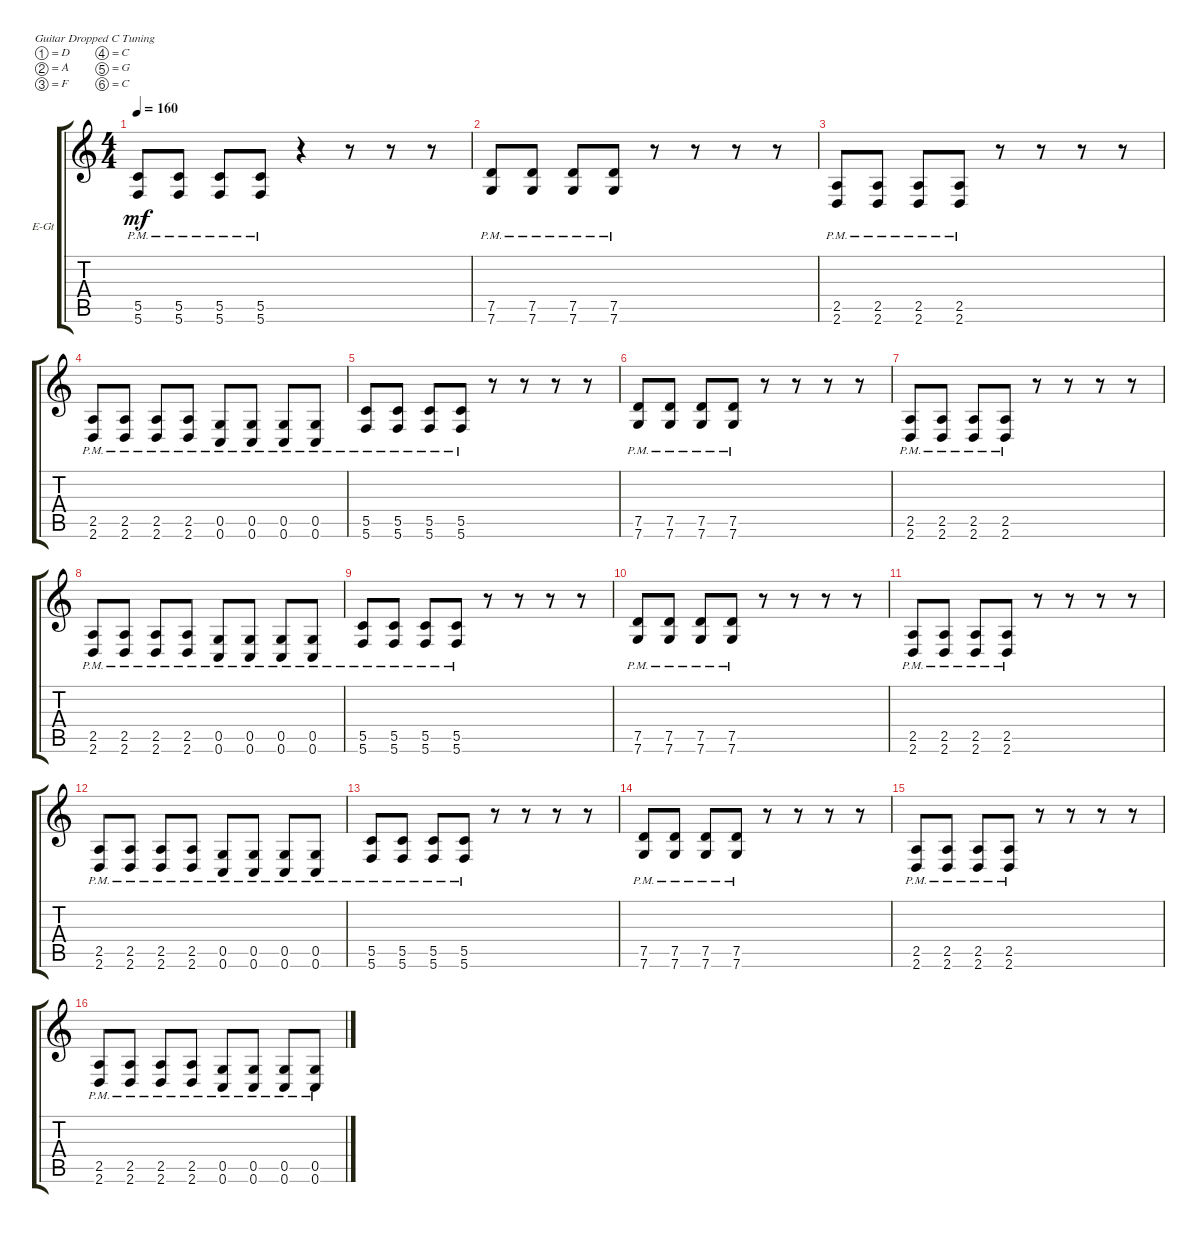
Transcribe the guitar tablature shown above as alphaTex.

\defaultSystemsLayout 4
\bracketExtendMode groupsimilarinstruments
\firstSystemTrackNameOrientation horizontal
\otherSystemsTrackNameOrientation horizontal
\track ("Electric Guitar" "E-Gt") {solo instrument distortionguitar}
\staff {score tabs}
\tuning (D4 A3 F3 C3 G2 C2)
\ts (4 4)
\tempo 160
\clef g2
\ks c
(5.6{pm} 5.5{pm}).8{dy mf} (5.6{pm} 5.5{pm}).8 (5.6{pm} 5.5{pm}).8 (5.6{pm} 5.5{pm}).8 r.4 r.8 r.8 r.8 |
(7.6{pm} 7.5{pm}).8 (7.6{pm} 7.5{pm}).8 (7.6{pm} 7.5{pm}).8 (7.6{pm} 7.5{pm}).8 r.8 r.8 r.8 r.8 |
(2.6{pm} 2.5{pm}).8 (2.6{pm} 2.5{pm}).8 (2.6{pm} 2.5{pm}).8 (2.6{pm} 2.5{pm}).8 r.8 r.8 r.8 r.8 |
(2.6{pm} 2.5{pm}).8 (2.6{pm} 2.5{pm}).8 (2.6{pm} 2.5{pm}).8 (2.6{pm} 2.5{pm}).8 (0.6{pm} 0.5{pm}).8 (0.6{pm} 0.5{pm}).8 (0.6{pm} 0.5{pm}).8 (0.6{pm} 0.5{pm}).8 |
(5.6{pm} 5.5{pm}).8 (5.6{pm} 5.5{pm}).8 (5.6{pm} 5.5{pm}).8 (5.6{pm} 5.5{pm}).8 r.8 r.8 r.8 r.8 |
(7.6{pm} 7.5{pm}).8 (7.6{pm} 7.5{pm}).8 (7.6{pm} 7.5{pm}).8 (7.6{pm} 7.5{pm}).8 r.8 r.8 r.8 r.8 |
(2.6{pm} 2.5{pm}).8 (2.6{pm} 2.5{pm}).8 (2.6{pm} 2.5{pm}).8 (2.6{pm} 2.5{pm}).8 r.8 r.8 r.8 r.8 |
(2.6{pm} 2.5{pm}).8 (2.6{pm} 2.5{pm}).8 (2.6{pm} 2.5{pm}).8 (2.6{pm} 2.5{pm}).8 (0.6{pm} 0.5{pm}).8 (0.6{pm} 0.5{pm}).8 (0.6{pm} 0.5{pm}).8 (0.6{pm} 0.5{pm}).8 |
(5.6{pm} 5.5{pm}).8 (5.6{pm} 5.5{pm}).8 (5.6{pm} 5.5{pm}).8 (5.6{pm} 5.5{pm}).8 r.8 r.8 r.8 r.8 |
(7.6{pm} 7.5{pm}).8 (7.6{pm} 7.5{pm}).8 (7.6{pm} 7.5{pm}).8 (7.6{pm} 7.5{pm}).8 r.8 r.8 r.8 r.8 |
(2.6{pm} 2.5{pm}).8 (2.6{pm} 2.5{pm}).8 (2.6{pm} 2.5{pm}).8 (2.6{pm} 2.5{pm}).8 r.8 r.8 r.8 r.8 |
(2.6{pm} 2.5{pm}).8 (2.6{pm} 2.5{pm}).8 (2.6{pm} 2.5{pm}).8 (2.6{pm} 2.5{pm}).8 (0.6{pm} 0.5{pm}).8 (0.6{pm} 0.5{pm}).8 (0.6{pm} 0.5{pm}).8 (0.6{pm} 0.5{pm}).8 |
(5.6{pm} 5.5{pm}).8 (5.6{pm} 5.5{pm}).8 (5.6{pm} 5.5{pm}).8 (5.6{pm} 5.5{pm}).8 r.8 r.8 r.8 r.8 |
(7.6{pm} 7.5{pm}).8 (7.6{pm} 7.5{pm}).8 (7.6{pm} 7.5{pm}).8 (7.6{pm} 7.5{pm}).8 r.8 r.8 r.8 r.8 |
(2.6{pm} 2.5{pm}).8 (2.6{pm} 2.5{pm}).8 (2.6{pm} 2.5{pm}).8 (2.6{pm} 2.5{pm}).8 r.8 r.8 r.8 r.8 |
(2.6{pm} 2.5{pm}).8 (2.6{pm} 2.5{pm}).8 (2.6{pm} 2.5{pm}).8 (2.6{pm} 2.5{pm}).8 (0.6{pm} 0.5{pm}).8 (0.6{pm} 0.5{pm}).8 (0.6{pm} 0.5{pm}).8 (0.6{pm} 0.5{pm}).8
